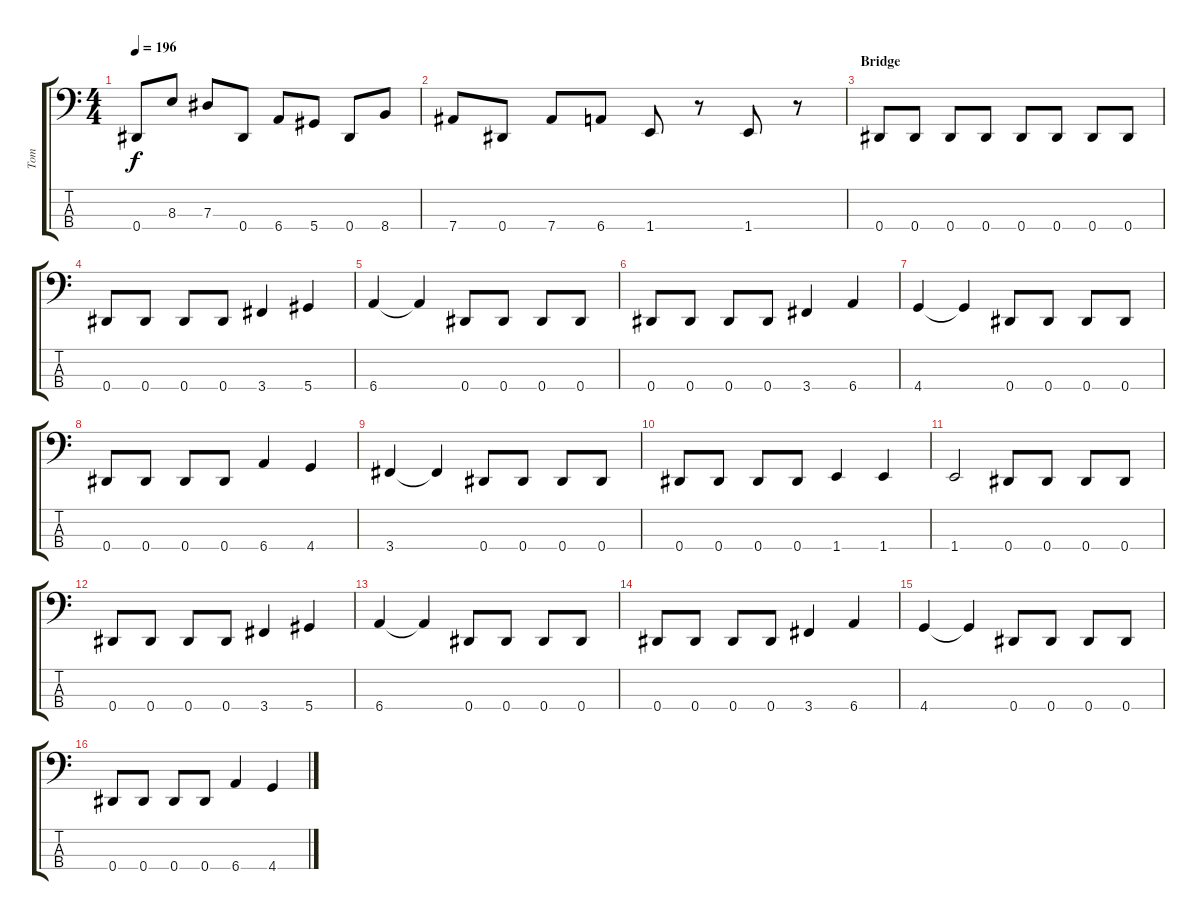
\track ("Tom" "Tom") {instrument electricbasspick}
\staff {score tabs}
\tuning (Gb2 Db2 Ab1 Eb1) {hide}
\ts (4 4)
\tempo 196
\clef f4
\ks c
0.4.8{dy f} 8.3.8 7.3.8 0.4.8 6.4.8 5.4.8 0.4.8 8.4.8 |
7.4.8 0.4.8 7.4.8 6.4.8 1.4.8 r.8 1.4.8 r.8 |
\section ("" "Bridge")
0.4.8 0.4.8 0.4.8 0.4.8 0.4.8 0.4.8 0.4.8 0.4.8 |
0.4.8 0.4.8 0.4.8 0.4.8 3.4.4 5.4.4 |
6.4.4 6.4{t}.4 0.4.8 0.4.8 0.4.8 0.4.8 |
0.4.8 0.4.8 0.4.8 0.4.8 3.4.4 6.4.4 |
4.4.4 4.4{t}.4 0.4.8 0.4.8 0.4.8 0.4.8 |
0.4.8 0.4.8 0.4.8 0.4.8 6.4.4 4.4.4 |
3.4.4 3.4{t}.4 0.4.8 0.4.8 0.4.8 0.4.8 |
0.4.8 0.4.8 0.4.8 0.4.8 1.4.4 1.4.4 |
1.4.2 0.4.8 0.4.8 0.4.8 0.4.8 |
0.4.8 0.4.8 0.4.8 0.4.8 3.4.4 5.4.4 |
6.4.4 6.4{t}.4 0.4.8 0.4.8 0.4.8 0.4.8 |
0.4.8 0.4.8 0.4.8 0.4.8 3.4.4 6.4.4 |
4.4.4 4.4{t}.4 0.4.8 0.4.8 0.4.8 0.4.8 |
0.4.8 0.4.8 0.4.8 0.4.8 6.4.4 4.4.4
